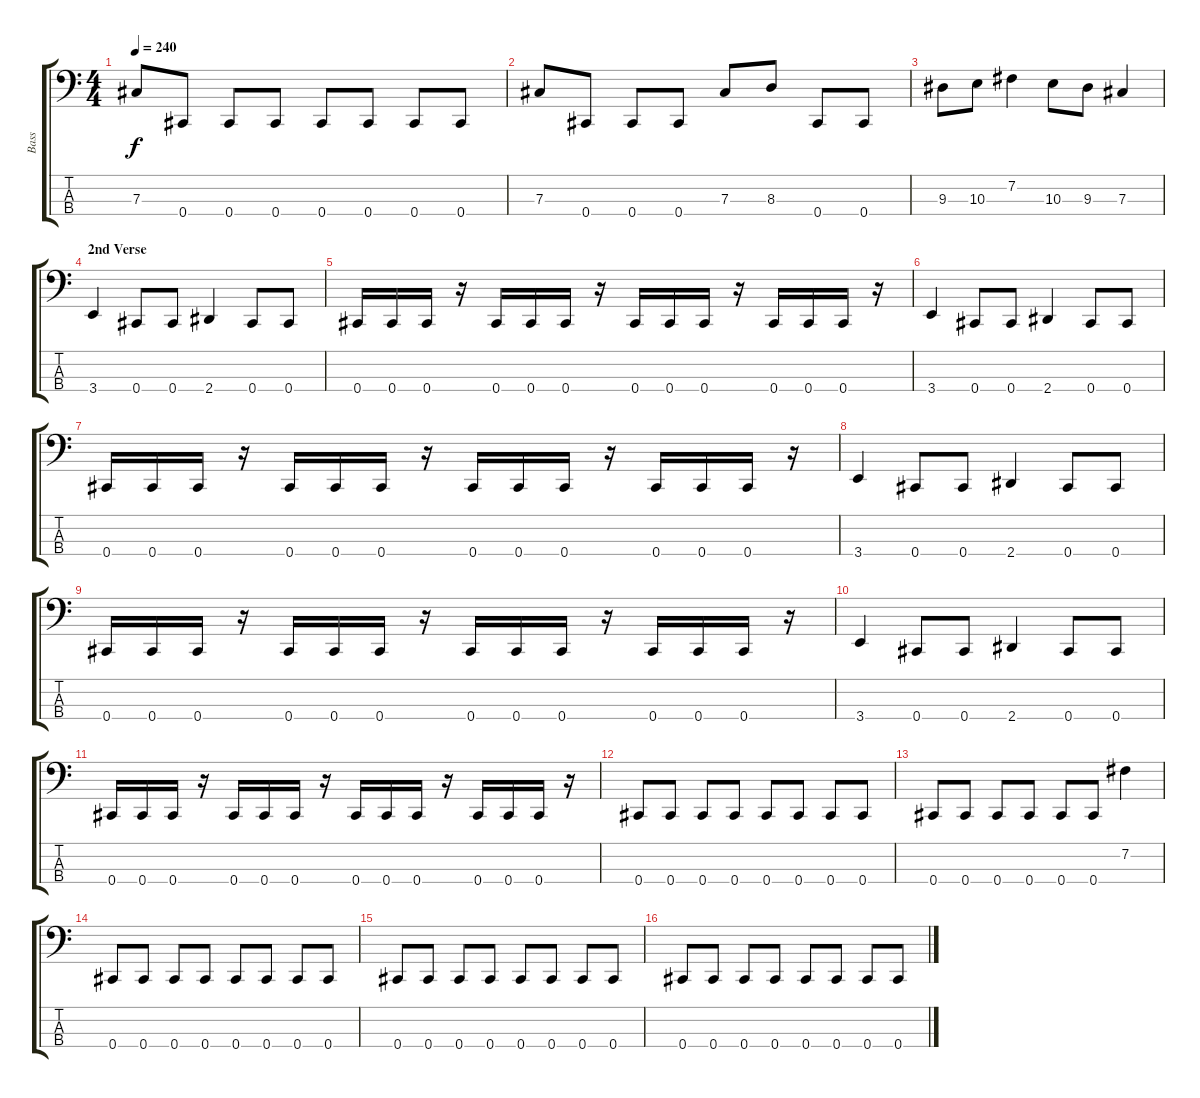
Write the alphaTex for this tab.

\track ("Bass" "Bass") {instrument electricbasspick}
\staff {score tabs}
\tuning (E2 B1 Gb1 Db1) {hide}
\ts (4 4)
\tempo 240
\clef f4
\ks c
7.3.8{dy f} 0.4.8 0.4.8 0.4.8 0.4.8 0.4.8 0.4.8 0.4.8 |
7.3.8 0.4.8 0.4.8 0.4.8 7.3.8 8.3.8 0.4.8 0.4.8 |
9.3.8 10.3.8 7.2.4 10.3.8 9.3.8 7.3.4 |
\section ("" "2nd Verse")
3.4.4 0.4.8 0.4.8 2.4.4 0.4.8 0.4.8 |
0.4.16 0.4.16 0.4.16 r.16 0.4.16 0.4.16 0.4.16 r.16 0.4.16 0.4.16 0.4.16 r.16 0.4.16 0.4.16 0.4.16 r.16 |
3.4.4 0.4.8 0.4.8 2.4.4 0.4.8 0.4.8 |
0.4.16 0.4.16 0.4.16 r.16 0.4.16 0.4.16 0.4.16 r.16 0.4.16 0.4.16 0.4.16 r.16 0.4.16 0.4.16 0.4.16 r.16 |
3.4.4 0.4.8 0.4.8 2.4.4 0.4.8 0.4.8 |
0.4.16 0.4.16 0.4.16 r.16 0.4.16 0.4.16 0.4.16 r.16 0.4.16 0.4.16 0.4.16 r.16 0.4.16 0.4.16 0.4.16 r.16 |
3.4.4 0.4.8 0.4.8 2.4.4 0.4.8 0.4.8 |
0.4.16 0.4.16 0.4.16 r.16 0.4.16 0.4.16 0.4.16 r.16 0.4.16 0.4.16 0.4.16 r.16 0.4.16 0.4.16 0.4.16 r.16 |
0.4.8 0.4.8 0.4.8 0.4.8 0.4.8 0.4.8 0.4.8 0.4.8 |
0.4.8 0.4.8 0.4.8 0.4.8 0.4.8 0.4.8 7.2.4 |
0.4.8 0.4.8 0.4.8 0.4.8 0.4.8 0.4.8 0.4.8 0.4.8 |
0.4.8 0.4.8 0.4.8 0.4.8 0.4.8 0.4.8 0.4.8 0.4.8 |
0.4.8 0.4.8 0.4.8 0.4.8 0.4.8 0.4.8 0.4.8 0.4.8
